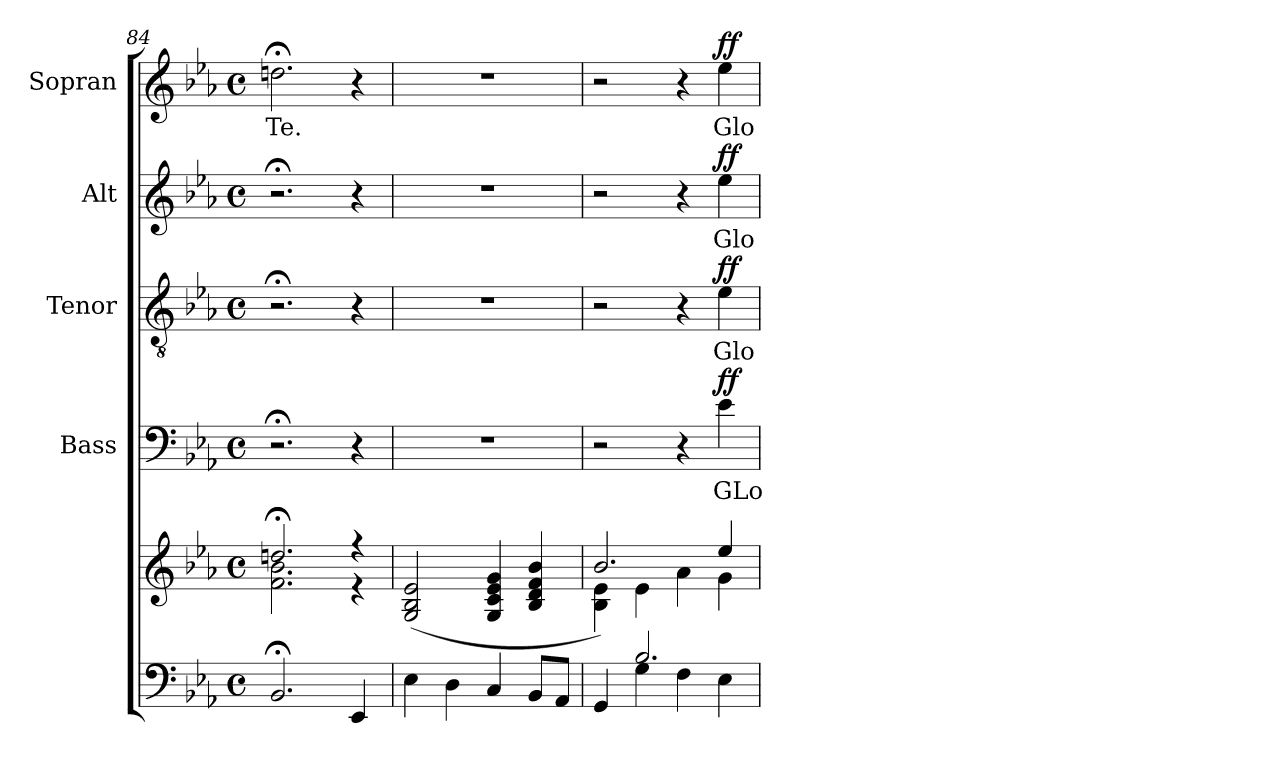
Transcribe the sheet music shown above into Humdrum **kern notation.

**kern	**kern	**kern	**text	**dynam	**kern	**text	**dynam	**kern	**text	**dynam	**kern	**text	**dynam
*part5	*part5	*part4	*part4	*part4	*part3	*part3	*part3	*part2	*part2	*part2	*part1	*part1	*part1
*staff6	*staff5	*staff4	*staff4	*staff4	*staff3	*staff3	*staff3	*staff2	*staff2	*staff2	*staff1	*staff1	*staff1
*	*	*I"Bass	*	*	*I"Tenor	*	*	*I"Alt	*	*	*I"Sopran	*	*
*	*	*I'B.	*	*	*I'T.	*	*	*I'A.	*	*	*I'S.	*	*
*clefF4	*clefG2	*clefF4	*	*	*clefGv2	*	*	*clefG2	*	*	*clefG2	*	*
*k[b-e-a-]	*k[b-e-a-]	*k[b-e-a-]	*	*	*k[b-e-a-]	*	*	*k[b-e-a-]	*	*	*k[b-e-a-]	*	*
*E-:	*E-:	*E-:	*	*	*E-:	*	*	*E-:	*	*	*E-:	*	*
*M4/4	*M4/4	*M4/4	*	*	*M4/4	*	*	*M4/4	*	*	*M4/4	*	*
*met(c)	*met(c)	*met(c)	*	*	*met(c)	*	*	*met(c)	*	*	*met(c)	*	*
=84	=84	=84	=84	=84	=84	=84	=84	=84	=84	=84	=84	=84	=84
*	*^	*	*	*	*	*	*	*	*	*	*	*	*
!	!	!	!	!	!	!	!	!	!	!	!	!	!LO:LY:b	!
2.BB-;</	2.ddn;</	2.f\ 2.b-\	2.r;<	.	.	2.r;<	.	.	2.r;<	.	.	2.ddn;<\	Te.	.
4EE-/	4r	4r	4r	.	.	4r	.	.	4r	.	.	4r	.	.
*	*v	*v	*	*	*	*	*	*	*	*	*	*	*	*
=85	=85	=85	=85	=85	=85	=85	=85	=85	=85	=85	=85	=85	=85
4E-\	(2G/ 2B-/ 2e-/	1r	.	.	1r	.	.	1r	.	.	1r	.	.
4D\	.	.	.	.	.	.	.	.	.	.	.	.	.
4C/	4G/ 4c/ 4e-/ 4g/	.	.	.	.	.	.	.	.	.	.	.	.
8BB-/L	4B-/ 4d/ 4f/ 4b-/	.	.	.	.	.	.	.	.	.	.	.	.
8AA-/J	.	.	.	.	.	.	.	.	.	.	.	.	.
=86	=86	=86	=86	=86	=86	=86	=86	=86	=86	=86	=86	=86	=86
*^	*^	*	*	*	*	*	*	*	*	*	*	*	*
4ryy	4GG/	2.b-/)	4B-\ 4e-\	2r	.	.	2r	.	.	2r	.	.	2r	.	.
2.B-/	4G\	.	4e-\	.	.	.	.	.	.	.	.	.	.	.	.
.	4F\	.	4a-\	4r	.	.	4r	.	.	4r	.	.	4r	.	.
!	!	!	!	!	!LO:LY:b	!LO:DY:a	!	!LO:LY:b	!LO:DY:a	!	!LO:LY:b	!LO:DY:a	!	!LO:LY:b	!LO:DY:a
.	4E-\	4ee-/	4g\	4e-\	GLo-	ff	4e-\	Glo-	ff	4ee-\	Glo-	ff	4ee-\	Glo-	ff
*v	*v	*	*	*	*	*	*	*	*	*	*	*	*	*	*
*	*v	*v	*	*	*	*	*	*	*	*	*	*	*	*
=	=	=	=	=	=	=	=	=	=	=	=	=	=
*-	*-	*-	*-	*-	*-	*-	*-	*-	*-	*-	*-	*-	*-
